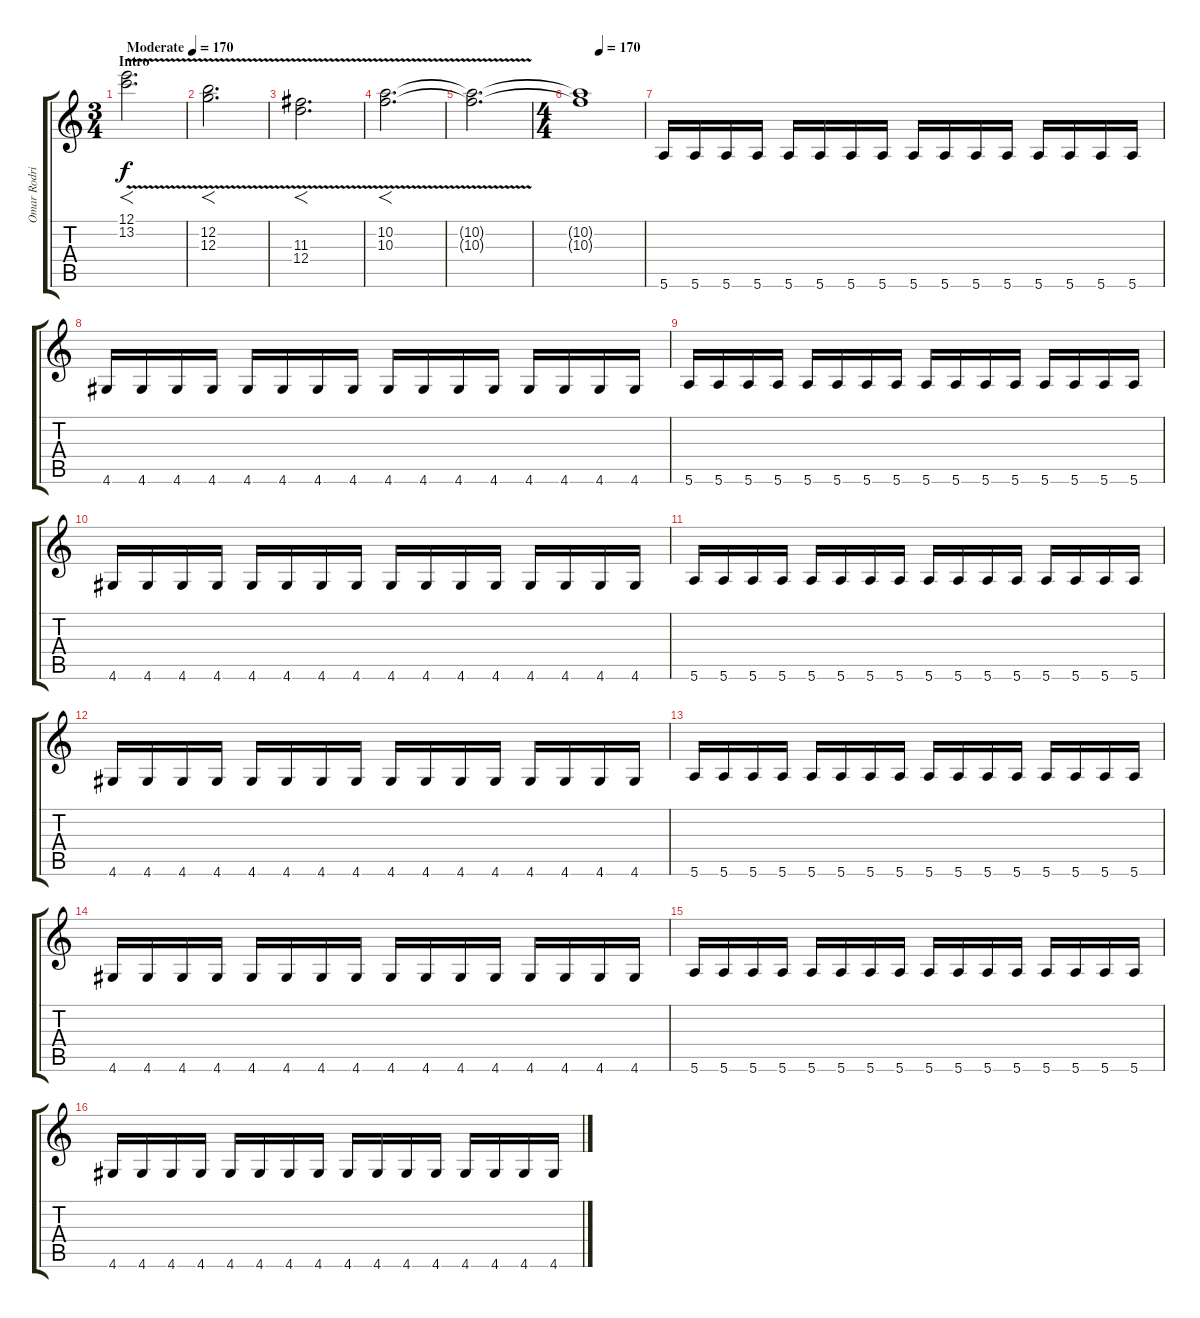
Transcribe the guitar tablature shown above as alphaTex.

\track ("Omar Rodriguez-Lopez [Guitar 1]" "Omar Rodri") {instrument distortionguitar}
\staff {score tabs}
\tuning (E4 B3 G3 D3 A2 E2) {hide}
\ts (3 4)
\section ("" "Intro")
\tempo (170 "Moderate")
\tempo 100
\tempo (170 "Moderate")
\clef g2
\ks c
(12.1{v} 13.2{v}).2{f d dy f volume 9 instrument viola} |
(12.2{v} 12.3{v}).2{f d} |
(11.3{v} 12.4{v}).2{f d} |
(10.2{v} 10.3{v}).2{f d} |
(10.2{t} 10.3{t}).2{d volume 2} |
\ts (4 4)
\tempo (170 0.3125)
(10.2{t} 10.3{t}).1 |
5.6.16{volume 13 instrument distortionguitar} 5.6.16 5.6.16 5.6.16 5.6.16 5.6.16 5.6.16 5.6.16 5.6.16 5.6.16 5.6.16 5.6.16 5.6.16 5.6.16 5.6.16 5.6.16 |
4.6.16 4.6.16 4.6.16 4.6.16 4.6.16 4.6.16 4.6.16 4.6.16 4.6.16 4.6.16 4.6.16 4.6.16 4.6.16 4.6.16 4.6.16 4.6.16 |
5.6.16 5.6.16 5.6.16 5.6.16 5.6.16 5.6.16 5.6.16 5.6.16 5.6.16 5.6.16 5.6.16 5.6.16 5.6.16 5.6.16 5.6.16 5.6.16 |
4.6.16 4.6.16 4.6.16 4.6.16 4.6.16 4.6.16 4.6.16 4.6.16 4.6.16 4.6.16 4.6.16 4.6.16 4.6.16 4.6.16 4.6.16 4.6.16 |
5.6.16 5.6.16 5.6.16 5.6.16 5.6.16 5.6.16 5.6.16 5.6.16 5.6.16 5.6.16 5.6.16 5.6.16 5.6.16 5.6.16 5.6.16 5.6.16 |
4.6.16 4.6.16 4.6.16 4.6.16 4.6.16 4.6.16 4.6.16 4.6.16 4.6.16 4.6.16 4.6.16 4.6.16 4.6.16 4.6.16 4.6.16 4.6.16 |
5.6.16 5.6.16 5.6.16 5.6.16 5.6.16 5.6.16 5.6.16 5.6.16 5.6.16 5.6.16 5.6.16 5.6.16 5.6.16 5.6.16 5.6.16 5.6.16 |
4.6.16 4.6.16 4.6.16 4.6.16 4.6.16 4.6.16 4.6.16 4.6.16 4.6.16 4.6.16 4.6.16 4.6.16 4.6.16 4.6.16 4.6.16 4.6.16 |
5.6.16 5.6.16 5.6.16 5.6.16 5.6.16 5.6.16 5.6.16 5.6.16 5.6.16 5.6.16 5.6.16 5.6.16 5.6.16 5.6.16 5.6.16 5.6.16 |
4.6.16 4.6.16 4.6.16 4.6.16 4.6.16 4.6.16 4.6.16 4.6.16 4.6.16 4.6.16 4.6.16 4.6.16 4.6.16 4.6.16 4.6.16 4.6.16
